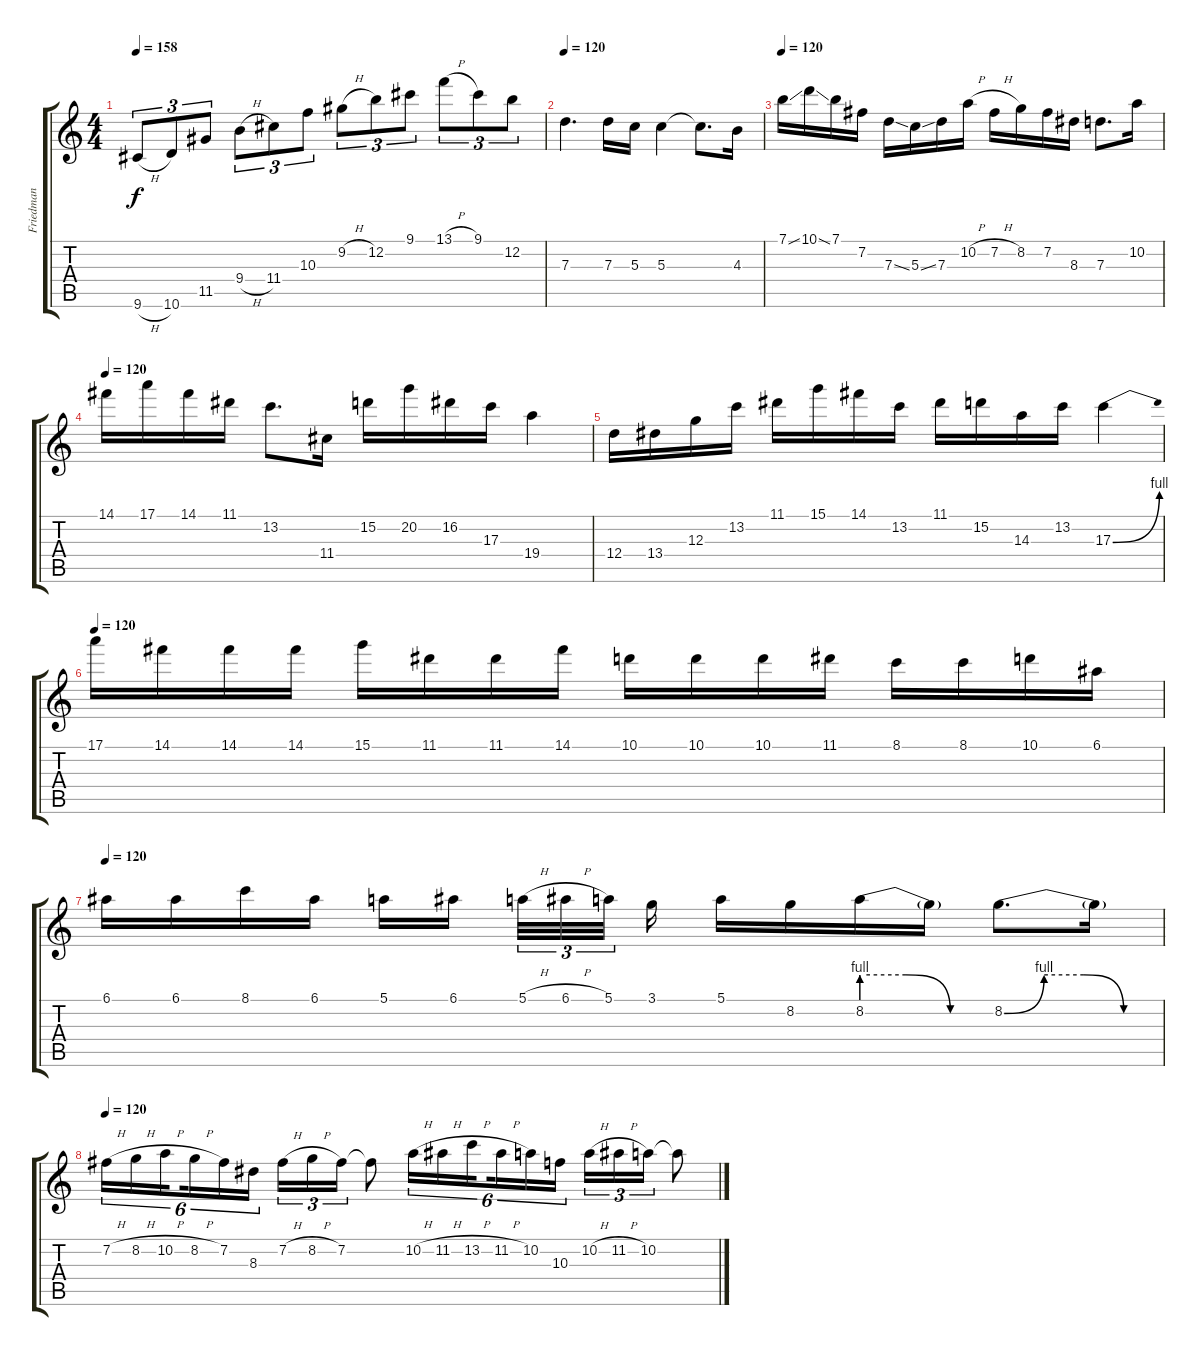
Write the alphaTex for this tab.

\track ("Friedman" "Friedman") {instrument distortionguitar}
\staff {score tabs}
\tuning (E4 B3 G3 D3 A2 E2) {hide}
\ts (4 4)
\tempo 158
\clef g2
\ks c
9.6{h}.8{tu (3 2) dy f} 10.6.8{tu (3 2)} 11.5.8{tu (3 2)} 9.4{h}.8{tu (3 2)} 11.4.8{tu (3 2)} 10.3.8{tu (3 2)} 9.2{h}.8{tu (3 2)} 12.2.8{tu (3 2)} 9.1.8{tu (3 2)} 13.1{h}.8{tu (3 2)} 9.1.8{tu (3 2)} 12.2.8{tu (3 2)} |
\tempo 120
7.3.4{d} 7.3.16 5.3.16 5.3.4 5.3{t}.8{d} 4.3.16 |
\tempo 120
7.1{ss}.16 10.1{ss}.16 7.1.16 7.2.16 7.3{ss}.16 5.3{ss}.16 7.3.16 10.2{h}.16 7.2{h}.16 8.2.16 7.2.16 8.3.16 7.3.8{d} 10.2.16 |
\tempo 120
14.1.16 17.1.16 14.1.16 11.1.16 13.2.8{d} 11.4.16 15.2.16 20.2.16 16.2.16 17.3.16 19.4.4 |
12.4.16 13.4.16 12.3.16 13.2.16 11.1.16 15.1.16 14.1.16 13.2.16 11.1.16 15.2.16 14.3.16 13.2.16 17.3{be (bend 0 0 60 4)}.4 |
\tempo 120
17.1.16 14.1.16 14.1.16 14.1.16 15.1.16 11.1.16 11.1.16 14.1.16 10.1.16 10.1.16 10.1.16 11.1.16 8.1.16 8.1.16 10.1.16 6.1.16 |
\tempo 120
6.1.16 6.1.16 8.1.16 6.1.16 5.1.16 6.1.16{beam splitsecondary} 5.1{h}.32{tu (3 2)} 6.1{h}.32{tu (3 2)} 5.1.32{tu (3 2) beam splitsecondary} 3.1.16 5.1.16 8.2.16 8.2{be (custom 0 4 20 4 40 0 60 0)}.16 8.2{t}.16 8.2{be (custom 0 0 15 4 30 4 45 0 60 0)}.8{d} 8.2{t}.16 |
\tempo 120
7.2{h}.16{tu (6 4)} 8.2{h}.16{tu (6 4)} 10.2{h}.16{tu (6 4) beam splitsecondary} 8.2{h}.16{tu (6 4)} 7.2.16{tu (6 4)} 8.3.16{tu (6 4)} 7.2{h}.16{tu (3 2)} 8.2{h}.16{tu (3 2)} 7.2.16{tu (3 2)} 7.2{t}.8 10.2{h}.16{tu (6 4)} 11.2{h}.16{tu (6 4)} 13.2{h}.16{tu (6 4) beam splitsecondary} 11.2{h}.16{tu (6 4)} 10.2.16{tu (6 4)} 10.3.16{tu (6 4)} 10.2{h}.16{tu (3 2)} 11.2{h}.16{tu (3 2)} 10.2.16{tu (3 2)} 10.2{t}.8
